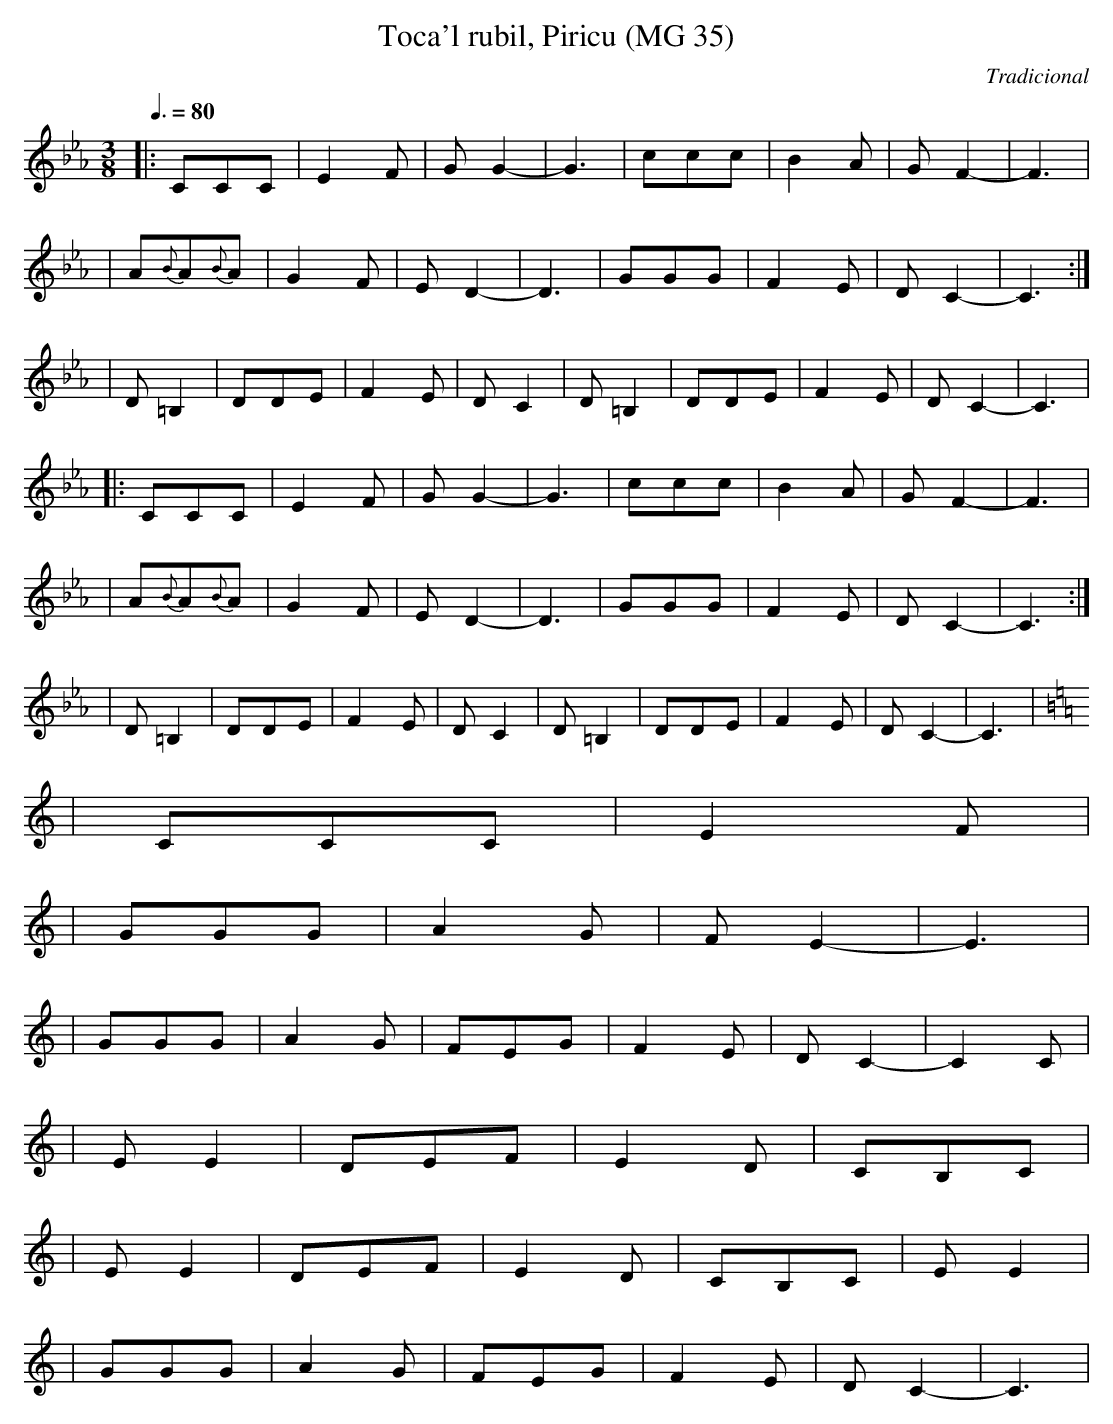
X:1
T:Toca'l rubil, Piricu (MG 35)
C:Tradicional
M:3/8
L:1/8
Q:3/8=80
E:Nivel 3
K:Cm
|: CCC|E2 F|G G2-|G3|ccc|B2 A|G F2-|F3|
|A{B}A{B}A|G2 F|E D2-|D3|GGG|F2 E|D C2-|C3 :|
|D =B,2|DDE|F2 E|D C2|D =B,2|DDE|F2 E|DC2-|C3|
|: CCC|E2 F|G G2-|G3|ccc|B2 A|G F2-|F3|
|A{B}A{B}A|G2 F|E D2-|D3|GGG|F2 E|D C2-|C3 :|
|D =B,2|DDE|F2 E|D C2|D =B,2|DDE|F2 E|DC2-|C3|
[K:C]
|CCC|E2 F|
|GGG|A2 G|F E2-|E3|
|GGG|A2 G|FEG|F2 E|D C2-|C2 C|
|E E2|DEF|E2 D|CB,C|
|E E2|DEF|E2 D|CB,C|E E2|
|GGG|A2 G|FEG|F2 E|D C2-|C3|
